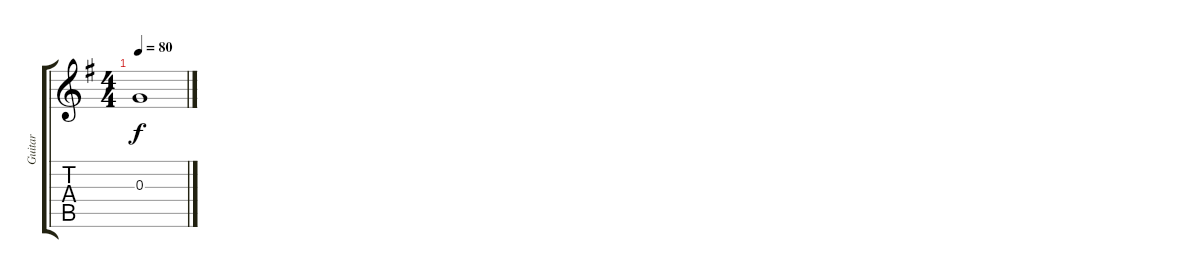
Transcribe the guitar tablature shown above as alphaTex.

\track ("Guitar" "Guitar") {instrument acousticguitarnylon}
\staff {score tabs}
\tuning (E4 B3 G3 D3 A2 E2) {hide}
\ts (4 4)
\tempo 80
\clef g2
\ks g
0.3{t}.1{dy f}
